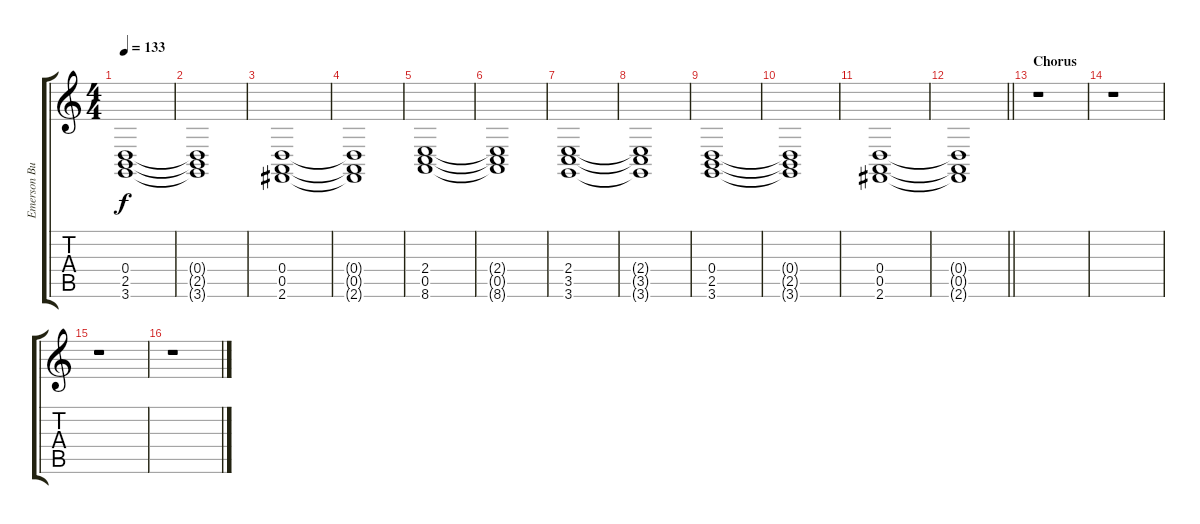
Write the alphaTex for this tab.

\track ("Emerson Burton (Keyboard)" "Emerson Bu") {instrument acousticgrandpiano}
\staff {score tabs}
\tuning (E4 B3 G3 D3 A2 E2) {hide}
\ts (4 4)
\tempo 133
\clef g2
\ks c
(0.4 2.5 3.6).1{dy f} |
(0.4{t} 2.5{t} 3.6{t}).1 |
(0.4 0.5 2.6).1 |
(0.4{t} 0.5{t} 2.6{t}).1 |
(2.4 0.5 8.6).1 |
(2.4{t} 0.5{t} 8.6{t}).1 |
(2.4 3.5 3.6).1 |
(2.4{t} 3.5{t} 3.6{t}).1 |
(0.4 2.5 3.6).1 |
(0.4{t} 2.5{t} 3.6{t}).1 |
(0.4 0.5 2.6).1 |
\barLineRight lightlight
(0.4{t} 0.5{t} 2.6{t}).1 |
\section ("" "Chorus")
r.1 |
r.1 |
r.1 |
r.1
